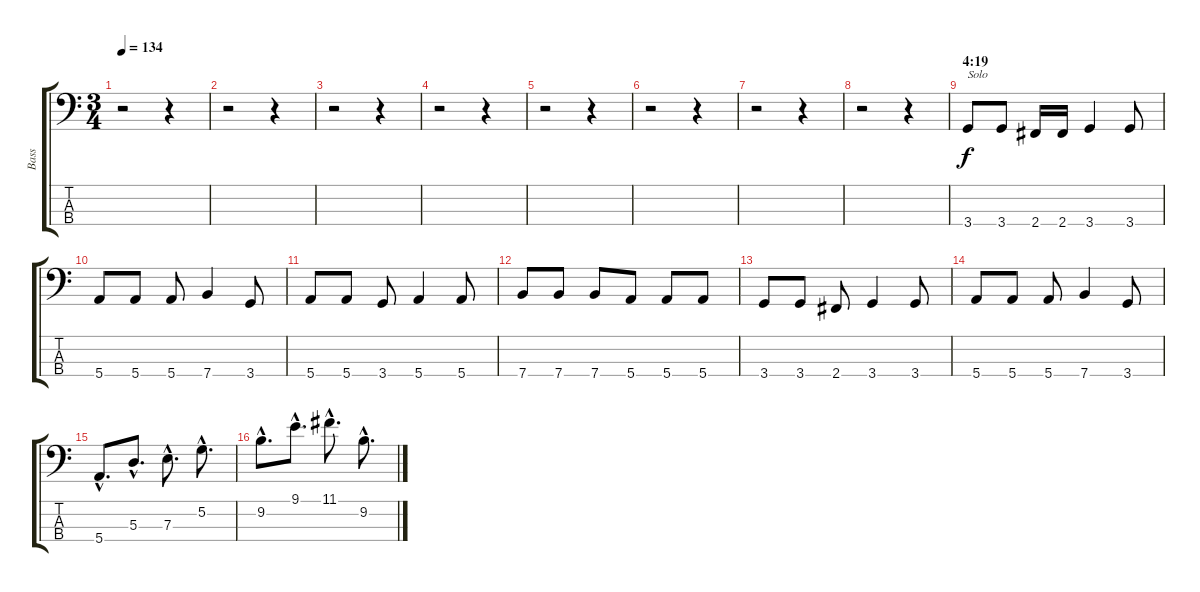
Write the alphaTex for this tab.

\track ("Bass" "Bass") {instrument electricbasspick}
\staff {score tabs}
\tuning (G2 D2 A1 E1) {hide}
\ts (3 4)
\tempo 134
\clef f4
\ks c
r.2{dy f} r.4 |
r.2 r.4 |
r.2 r.4 |
r.2 r.4 |
r.2 r.4 |
r.2 r.4 |
r.2 r.4 |
r.2 r.4 |
\section ("" "4:19")
3.4.8{txt "Solo"} 3.4.8 2.4.16 2.4.16 3.4.4 3.4.8 |
5.4.8 5.4.8 5.4.8 7.4.4 3.4.8 |
5.4.8 5.4.8 3.4.8 5.4.4 5.4.8 |
7.4.8 7.4.8 7.4.8 5.4.8 5.4.8 5.4.8 |
3.4.8 3.4.8 2.4.8 3.4.4 3.4.8 |
5.4.8 5.4.8 5.4.8 7.4.4 3.4.8 |
5.4{hac}.8{d} 5.3{hac}.8{d} 7.3{hac}.8{d} 5.2{hac}.8{d} |
9.2{hac}.8{d} 9.1{hac}.8{d} 11.1{hac}.8{d} 9.2{hac}.8{d}
